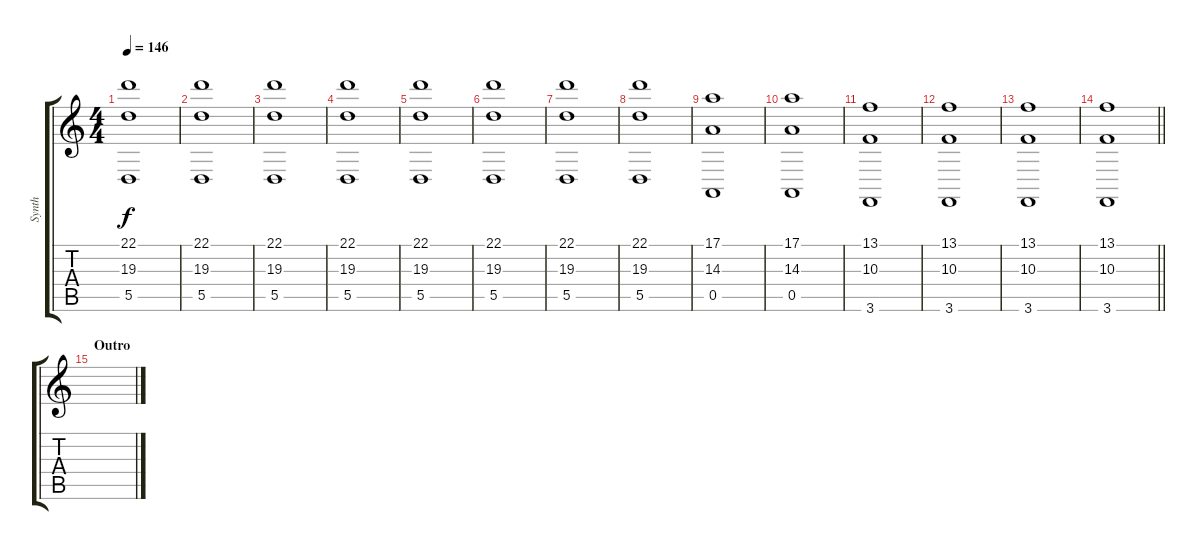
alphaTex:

\track ("Synth" "Synth") {instrument lead6voice}
\staff {score tabs}
\tuning (E4 B3 G3 D3 A2 D2) {hide}
\ts (4 4)
\tempo 146
\clef g2
\ks c
(22.1 19.3 5.5).1{dy f} |
(22.1 19.3 5.5).1 |
(22.1 19.3 5.5).1 |
(22.1 19.3 5.5).1 |
(22.1 19.3 5.5).1 |
(22.1 19.3 5.5).1 |
(22.1 19.3 5.5).1 |
(22.1 19.3 5.5).1 |
(17.1 14.3 0.5).1 |
(17.1 14.3 0.5).1 |
(13.1 10.3 3.6).1 |
(13.1 10.3 3.6).1 |
(13.1 10.3 3.6).1 |
\barLineRight lightlight
(13.1 10.3 3.6).1 |
\section ("" "Outro")
